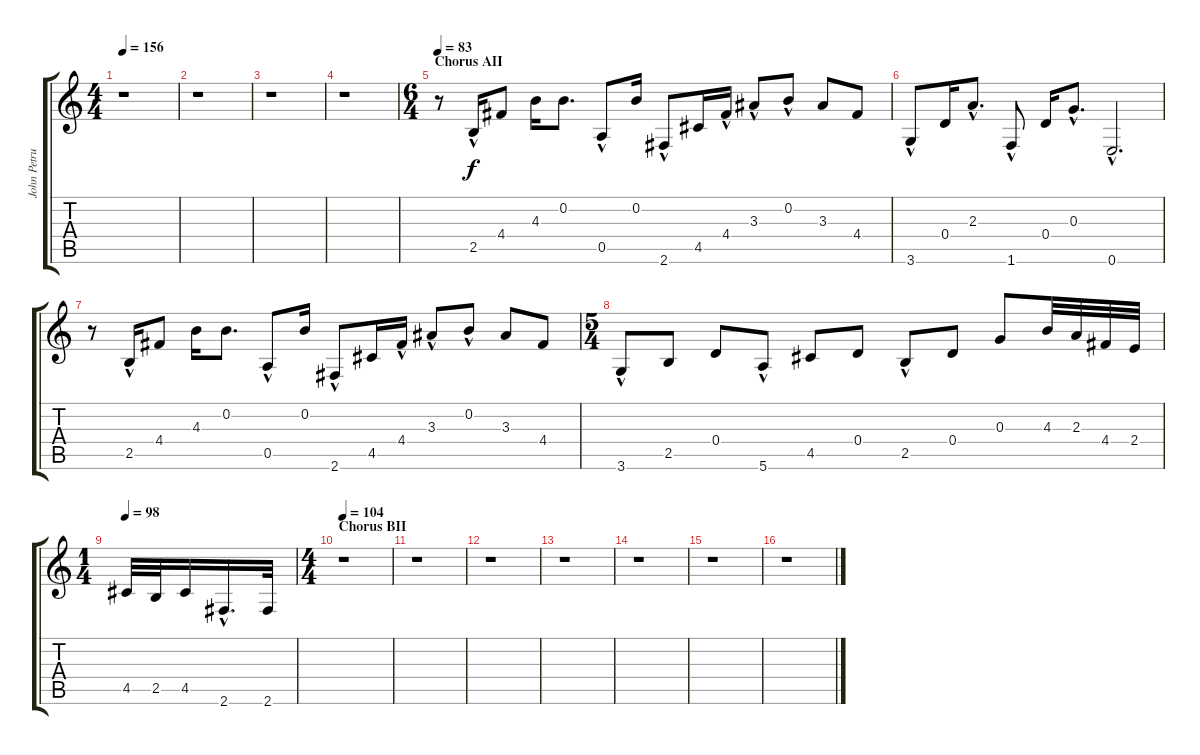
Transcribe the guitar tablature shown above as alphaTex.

\track ("John Petrucci (Clean)" "John Petru") {instrument acousticguitarsteel}
\staff {score tabs}
\tuning (E4 B3 G3 D3 A2 E2) {hide}
\ts (4 4)
\tempo 156
\clef g2
\ks c
r.1{dy f} |
r.1 |
r.1 |
r.1 |
\ts (6 4)
\section ("" "Chorus AII")
\tempo 83
r.8 2.5{hac}.16 4.4.8 4.3.16 0.2.8{d} 0.5{hac}.8 0.2.16 2.6{hac}.8 4.5.16 4.4{hac}.16 3.3{hac}.8 0.2{hac}.8 3.3.8 4.4.8 |
3.6{hac}.8 0.4.16 2.3{hac}.8{d} 1.6{hac}.8 0.4.16 0.3{hac}.8{d} 0.6{hac}.2{d} |
r.8 2.5{hac}.16 4.4.8 4.3.16 0.2.8{d} 0.5{hac}.8 0.2.16 2.6{hac}.8 4.5.16 4.4{hac}.16 3.3{hac}.8 0.2{hac}.8 3.3.8 4.4.8 |
\ts (5 4)
3.6{hac}.8 2.5.8 0.4.8 5.6{hac}.8 4.5.8 0.4.8 2.5{hac}.8 0.4.8 0.3.8 4.3.32 2.3.32 4.4.32 2.4.32 |
\ts (1 4)
\tempo 98
4.5.32 2.5.32 4.5.16 2.6{hac}.16{d} 2.6.32 |
\ts (4 4)
\section ("" "Chorus BII")
\tempo 104
r.1 |
r.1 |
r.1 |
r.1 |
r.1 |
r.1 |
r.1
